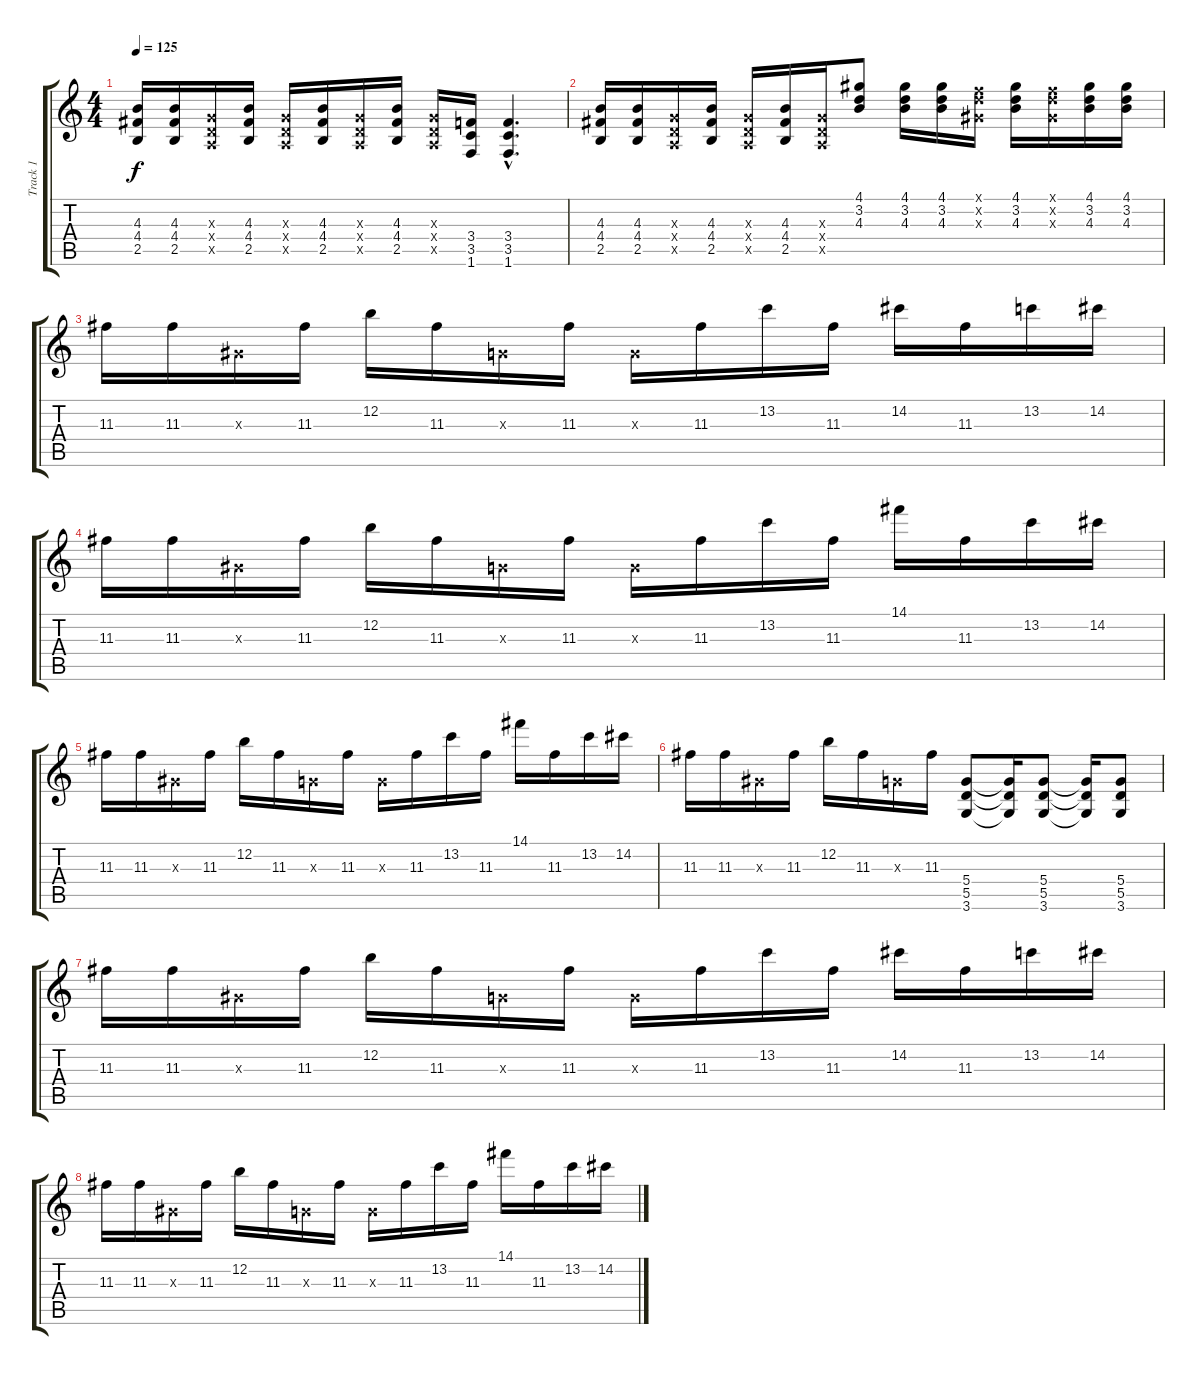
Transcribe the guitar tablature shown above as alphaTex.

\track ("Track 1" "Track 1") {instrument overdrivenguitar}
\staff {score tabs}
\tuning (E4 B3 G3 D3 A2 E2) {hide}
\ts (4 4)
\tempo 125
\clef g2
\ks c
(4.3 4.4 2.5).16{dy f} (4.3 4.4 2.5).16 (0.3{x} 0.4{x} 0.5{x}).16 (4.3 4.4 2.5).16 (0.3{x} 0.4{x} 0.5{x}).16 (4.3 4.4 2.5).16 (0.3{x} 0.4{x} 0.5{x}).16 (4.3 4.4 2.5).16 (0.3{x} 0.4{x} 0.5{x}).16 (3.4 3.5 1.6).16 (3.4{hac} 3.5{hac} 1.6{hac}).4{d} |
(4.3 4.4 2.5).16 (4.3 4.4 2.5).16 (0.3{x} 0.4{x} 0.5{x}).16 (4.3 4.4 2.5).16 (0.3{x} 0.4{x} 0.5{x}).16 (4.3 4.4 2.5).16 (0.3{x} 0.4{x} 0.5{x}).16 (4.1 3.2 4.3).8 (4.1 3.2 4.3).16 (4.1 3.2 4.3).16 (1.1{x} 3.2{x} 1.3{x}).16 (4.1 3.2 4.3).16 (1.1{x} 3.2{x} 1.3{x}).16 (4.1 3.2 4.3).16 (4.1 3.2 4.3).16 |
11.3.16 11.3.16 1.3{x}.16 11.3.16 12.2.16 11.3.16 0.3{x}.16 11.3.16 0.3{x}.16 11.3.16 13.2.16 11.3.16 14.2.16 11.3.16 13.2.16 14.2.16 |
11.3.16 11.3.16 1.3{x}.16 11.3.16 12.2.16 11.3.16 0.3{x}.16 11.3.16 0.3{x}.16 11.3.16 13.2.16 11.3.16 14.1.16 11.3.16 13.2.16 14.2.16 |
11.3.16 11.3.16 1.3{x}.16 11.3.16 12.2.16 11.3.16 0.3{x}.16 11.3.16 0.3{x}.16 11.3.16 13.2.16 11.3.16 14.1.16 11.3.16 13.2.16 14.2.16 |
11.3.16 11.3.16 1.3{x}.16 11.3.16 12.2.16 11.3.16 0.3{x}.16 11.3.16 (5.4 5.5 3.6).8 (5.4{t} 5.5{t} 3.6{t}).16 (5.4 5.5 3.6).8 (5.4{t} 5.5{t} 3.6{t}).16 (5.4 5.5 3.6).8 |
11.3.16 11.3.16 1.3{x}.16 11.3.16 12.2.16 11.3.16 0.3{x}.16 11.3.16 0.3{x}.16 11.3.16 13.2.16 11.3.16 14.2.16 11.3.16 13.2.16 14.2.16 |
11.3.16 11.3.16 1.3{x}.16 11.3.16 12.2.16 11.3.16 0.3{x}.16 11.3.16 0.3{x}.16 11.3.16 13.2.16 11.3.16 14.1.16 11.3.16 13.2.16 14.2.16
